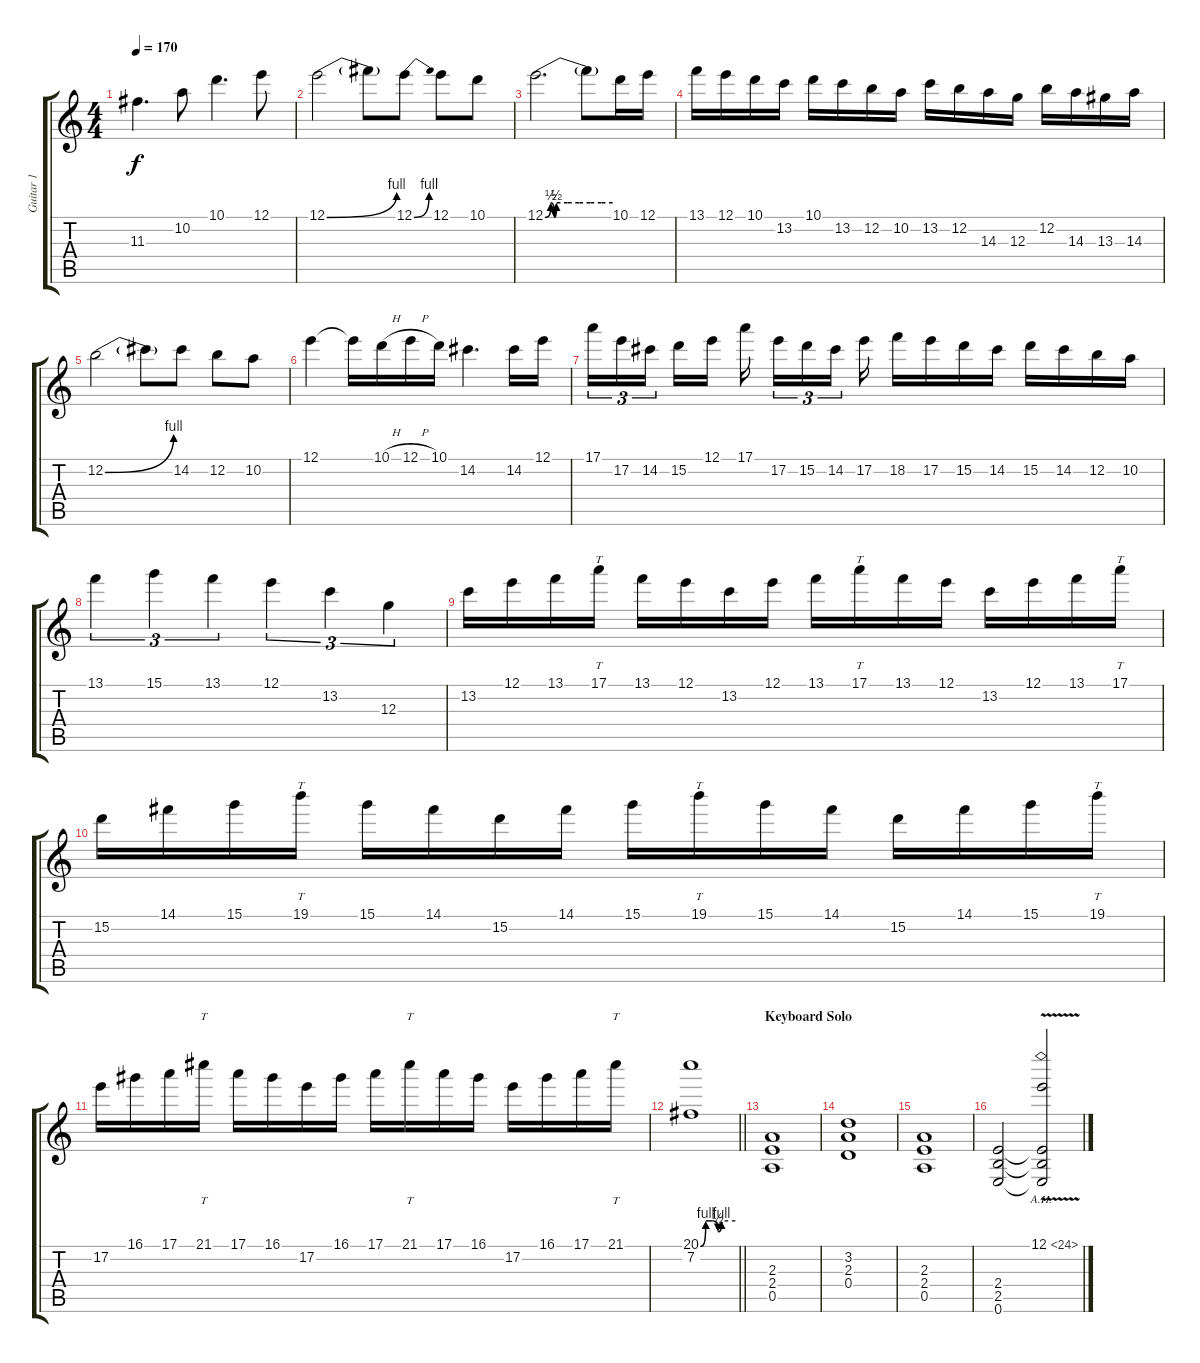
\track ("Guitar 1" "Guitar 1") {instrument distortionguitar}
\staff {score tabs}
\tuning (E4 B3 G3 D3 A2 E2) {hide}
\ts (4 4)
\tempo 170
\clef g2
\ks c
11.3.4{d dy f} 10.2.8 10.1.4{d} 12.1.8 |
12.1{be (bend 0 0 60 4)}.2 12.1{t}.8 12.1{be (bend 0 0 60 4)}.8 12.1.8 10.1.8 |
12.1{be (custom 0 0 5 2 8 0 10 2 20 2 30 2 40 2 50 2 60 2)}.2{d} 12.1{t}.8 10.1.16 12.1.16 |
13.1.16 12.1.16 10.1.16 13.2.16 10.1.16 13.2.16 12.2.16 10.2.16 13.2.16 12.2.16 14.3.16 12.3.16 12.2.16 14.3.16 13.3.16 14.3.16 |
12.2{be (bend 0 0 60 4)}.2 12.2{t}.8 14.2.8 12.2.8 10.2.8 |
12.1.4 12.1{t}.16 10.1{h}.16 12.1{h}.16 10.1.16 14.2.4{d} 14.2.16 12.1.16 |
17.1.16{tu (3 2)} 17.2.16{tu (3 2)} 14.2.16{tu (3 2) beam splitsecondary} 15.2.16 12.1.16 17.1.16{beam splitsecondary} 17.2.16{tu (3 2)} 15.2.16{tu (3 2)} 14.2.16{tu (3 2) beam splitsecondary} 17.2.16 18.2.16 17.2.16 15.2.16 14.2.16 15.2.16 14.2.16 12.2.16 10.2.16 |
13.1.4{tu (3 2)} 15.1.4{tu (3 2)} 13.1.4{tu (3 2)} 12.1.4{tu (3 2)} 13.2.4{tu (3 2)} 12.3.4{tu (3 2)} |
13.2.16 12.1.16 13.1.16 17.1.16{tt} 13.1.16 12.1.16 13.2.16 12.1.16 13.1.16 17.1.16{tt} 13.1.16 12.1.16 13.2.16 12.1.16 13.1.16 17.1.16{tt} |
15.2.16 14.1.16 15.1.16 19.1.16{tt} 15.1.16 14.1.16 15.2.16 14.1.16 15.1.16 19.1.16{tt} 15.1.16 14.1.16 15.2.16 14.1.16 15.1.16 19.1.16{tt} |
17.2.16 16.1.16 17.1.16 21.1.16{tt} 17.1.16 16.1.16 17.2.16 16.1.16 17.1.16 21.1.16{tt} 17.1.16 16.1.16 17.2.16 16.1.16 17.1.16 21.1.16{tt} |
\barLineRight lightlight
(20.1{be (custom 0 0 9 4 20 4 30 2 36 4 60 4)} 7.2).1 |
\section ("" "Keyboard Solo")
(2.3 2.4 0.5).1{balance 2} |
(3.2 2.3 0.4).1 |
(2.3 2.4 0.5).1 |
(2.4 2.5 0.6).2 (12.1{ah 12 v} 2.4{t} 2.5{t} 0.6{t}).2
